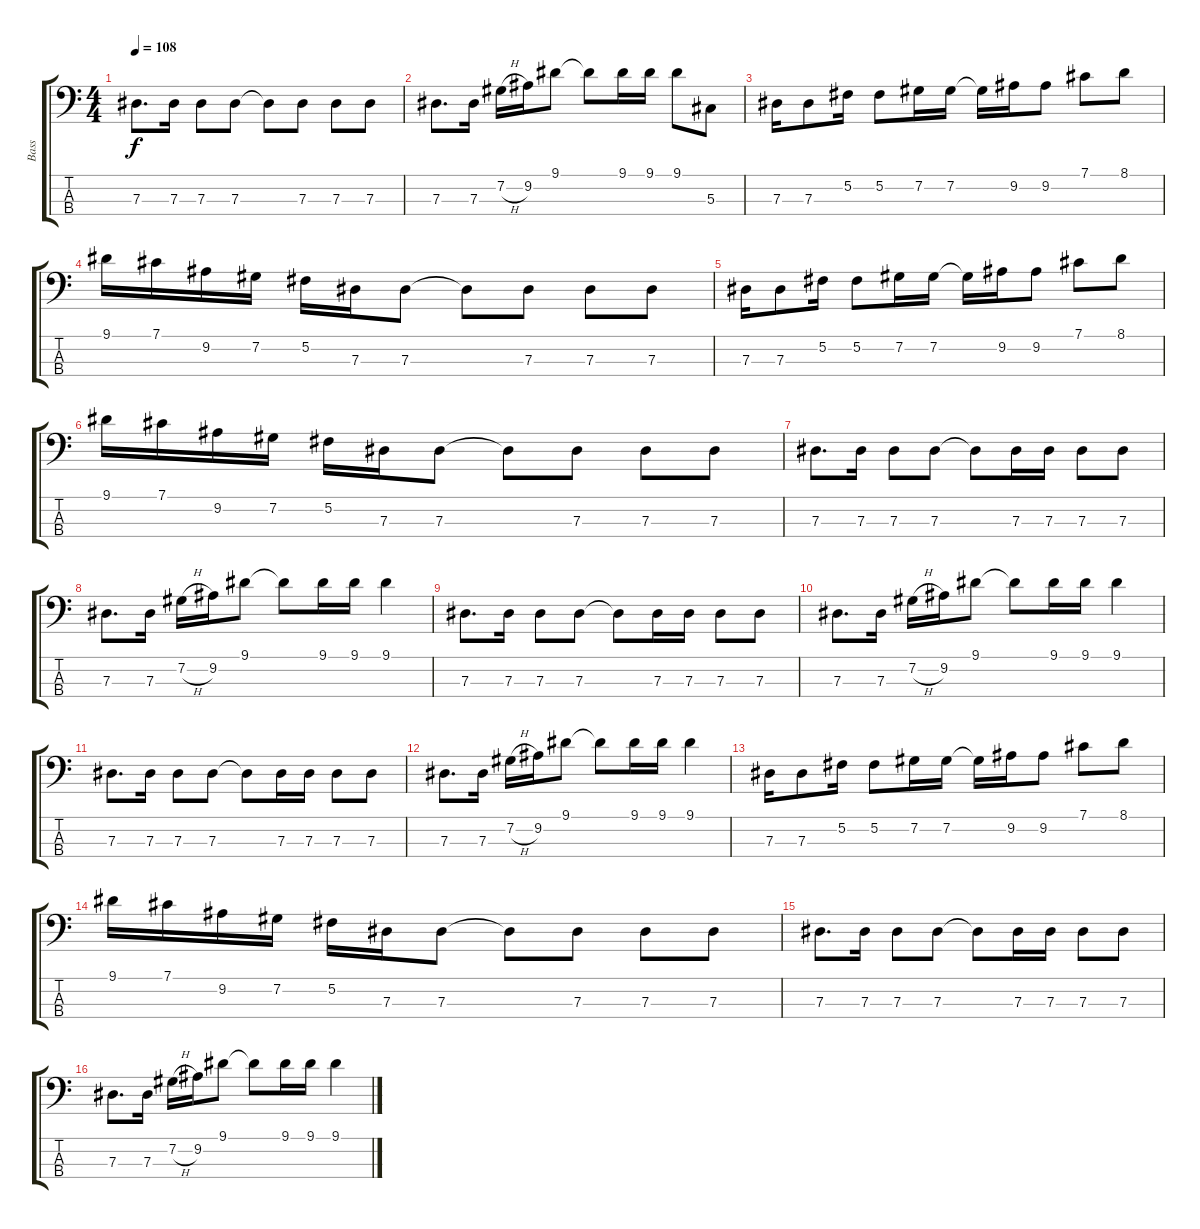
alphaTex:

\track ("Bass" "Bass") {instrument electricbassfinger}
\staff {score tabs}
\tuning (Gb2 Db2 Ab1 Eb1) {hide}
\ts (4 4)
\tempo 108
\clef f4
\ks c
7.3.8{d dy f} 7.3.16 7.3.8 7.3.8 7.3{t}.8 7.3.8 7.3.8 7.3.8 |
7.3.8{d} 7.3.16 7.2{h}.16 9.2.16 9.1.8 9.1{t}.8 9.1.16 9.1.16 9.1.8 5.3.8 |
7.3.16 7.3.8 5.2.16 5.2.8 7.2.16 7.2.16 7.2{t}.16 9.2.16 9.2.8 7.1.8 8.1.8 |
9.1.16 7.1.16 9.2.16 7.2.16 5.2.16 7.3.16 7.3.8 7.3{t}.8 7.3.8 7.3.8 7.3.8 |
7.3.16 7.3.8 5.2.16 5.2.8 7.2.16 7.2.16 7.2{t}.16 9.2.16 9.2.8 7.1.8 8.1.8 |
9.1.16 7.1.16 9.2.16 7.2.16 5.2.16 7.3.16 7.3.8 7.3{t}.8 7.3.8 7.3.8 7.3.8 |
7.3.8{d} 7.3.16 7.3.8 7.3.8 7.3{t}.8 7.3.16 7.3.16 7.3.8 7.3.8 |
7.3.8{d} 7.3.16 7.2{h}.16 9.2.16 9.1.8 9.1{t}.8 9.1.16 9.1.16 9.1.4 |
7.3.8{d} 7.3.16 7.3.8 7.3.8 7.3{t}.8 7.3.16 7.3.16 7.3.8 7.3.8 |
7.3.8{d} 7.3.16 7.2{h}.16 9.2.16 9.1.8 9.1{t}.8 9.1.16 9.1.16 9.1.4 |
7.3.8{d} 7.3.16 7.3.8 7.3.8 7.3{t}.8 7.3.16 7.3.16 7.3.8 7.3.8 |
7.3.8{d} 7.3.16 7.2{h}.16 9.2.16 9.1.8 9.1{t}.8 9.1.16 9.1.16 9.1.4 |
7.3.16 7.3.8 5.2.16 5.2.8 7.2.16 7.2.16 7.2{t}.16 9.2.16 9.2.8 7.1.8 8.1.8 |
9.1.16 7.1.16 9.2.16 7.2.16 5.2.16 7.3.16 7.3.8 7.3{t}.8 7.3.8 7.3.8 7.3.8 |
7.3.8{d} 7.3.16 7.3.8 7.3.8 7.3{t}.8 7.3.16 7.3.16 7.3.8 7.3.8 |
7.3.8{d} 7.3.16 7.2{h}.16 9.2.16 9.1.8 9.1{t}.8 9.1.16 9.1.16 9.1.4
